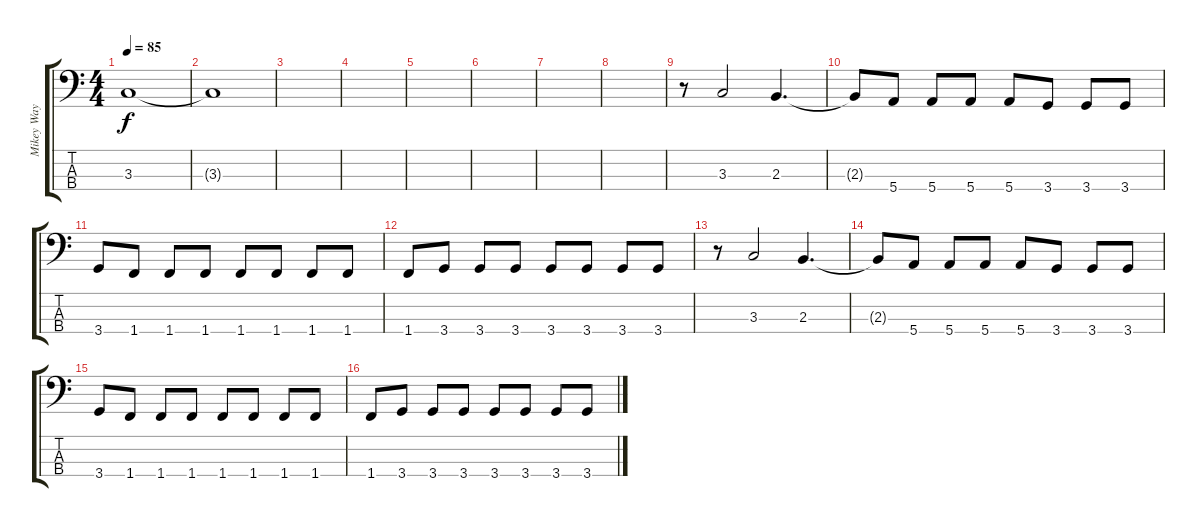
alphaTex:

\track ("Mikey Way (Bass Guitar)" "Mikey Way ") {instrument electricbassfinger}
\staff {score tabs}
\tuning (G2 D2 A1 E1) {hide}
\ts (4 4)
\tempo 85
\clef f4
\ks c
3.3.1{dy f} |
3.3{t}.1 |
|
|
|
|
|
|
r.8 3.3.2 2.3.4{d} |
2.3{t}.8 5.4.8 5.4.8 5.4.8 5.4.8 3.4.8 3.4.8 3.4.8 |
3.4.8 1.4.8 1.4.8 1.4.8 1.4.8 1.4.8 1.4.8 1.4.8 |
1.4.8 3.4.8 3.4.8 3.4.8 3.4.8 3.4.8 3.4.8 3.4.8 |
r.8 3.3.2 2.3.4{d} |
2.3{t}.8 5.4.8 5.4.8 5.4.8 5.4.8 3.4.8 3.4.8 3.4.8 |
3.4.8 1.4.8 1.4.8 1.4.8 1.4.8 1.4.8 1.4.8 1.4.8 |
1.4.8 3.4.8 3.4.8 3.4.8 3.4.8 3.4.8 3.4.8 3.4.8
